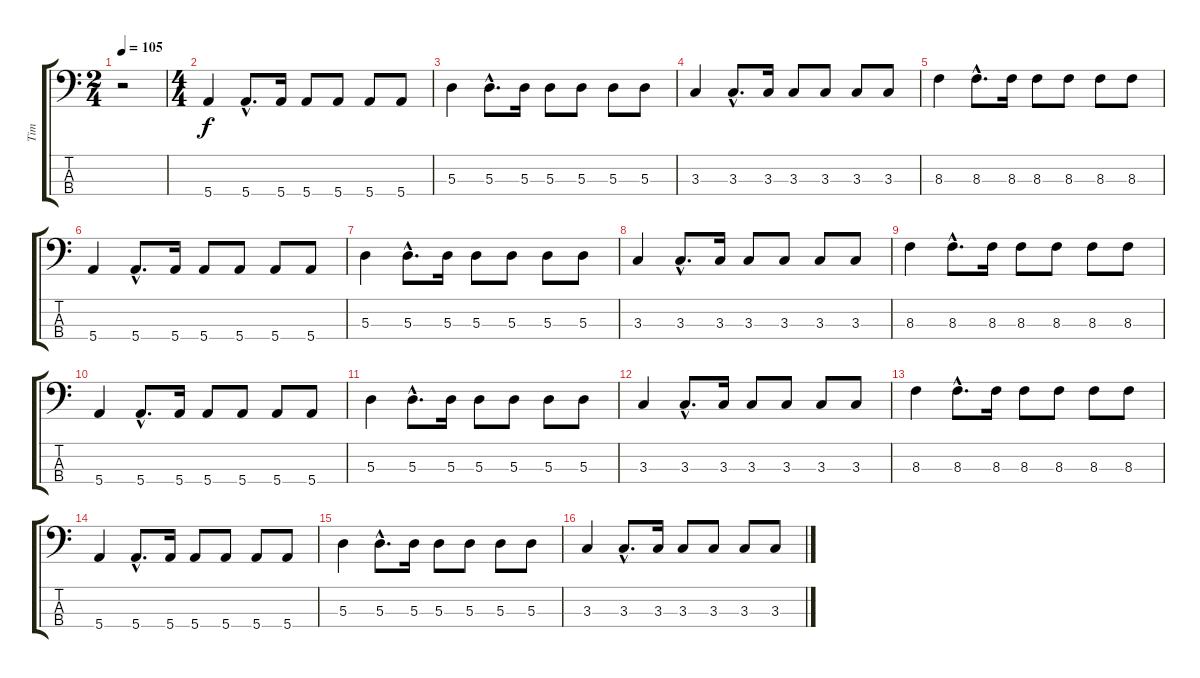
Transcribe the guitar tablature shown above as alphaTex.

\track ("Tim" "Tim") {instrument electricbasspick}
\staff {score tabs}
\tuning (G2 D2 A1 E1) {hide}
\ts (2 4)
\tempo 105
\clef f4
\ks c
r.2{dy f instrument electricbasspick} |
\ts (4 4)
5.4.4 5.4{hac}.8{d} 5.4.16 5.4.8 5.4.8 5.4.8 5.4.8 |
5.3.4 5.3{hac}.8{d} 5.3.16 5.3.8 5.3.8 5.3.8 5.3.8 |
3.3.4 3.3{hac}.8{d} 3.3.16 3.3.8 3.3.8 3.3.8 3.3.8 |
8.3.4 8.3{hac}.8{d} 8.3.16 8.3.8 8.3.8 8.3.8 8.3.8 |
5.4.4 5.4{hac}.8{d} 5.4.16 5.4.8 5.4.8 5.4.8 5.4.8 |
5.3.4 5.3{hac}.8{d} 5.3.16 5.3.8 5.3.8 5.3.8 5.3.8 |
3.3.4 3.3{hac}.8{d} 3.3.16 3.3.8 3.3.8 3.3.8 3.3.8 |
8.3.4 8.3{hac}.8{d} 8.3.16 8.3.8 8.3.8 8.3.8 8.3.8 |
5.4.4 5.4{hac}.8{d} 5.4.16 5.4.8 5.4.8 5.4.8 5.4.8 |
5.3.4 5.3{hac}.8{d} 5.3.16 5.3.8 5.3.8 5.3.8 5.3.8 |
3.3.4 3.3{hac}.8{d} 3.3.16 3.3.8 3.3.8 3.3.8 3.3.8 |
8.3.4 8.3{hac}.8{d} 8.3.16 8.3.8 8.3.8 8.3.8 8.3.8 |
5.4.4 5.4{hac}.8{d} 5.4.16 5.4.8 5.4.8 5.4.8 5.4.8 |
5.3.4 5.3{hac}.8{d} 5.3.16 5.3.8 5.3.8 5.3.8 5.3.8 |
3.3.4 3.3{hac}.8{d} 3.3.16 3.3.8 3.3.8 3.3.8 3.3.8
